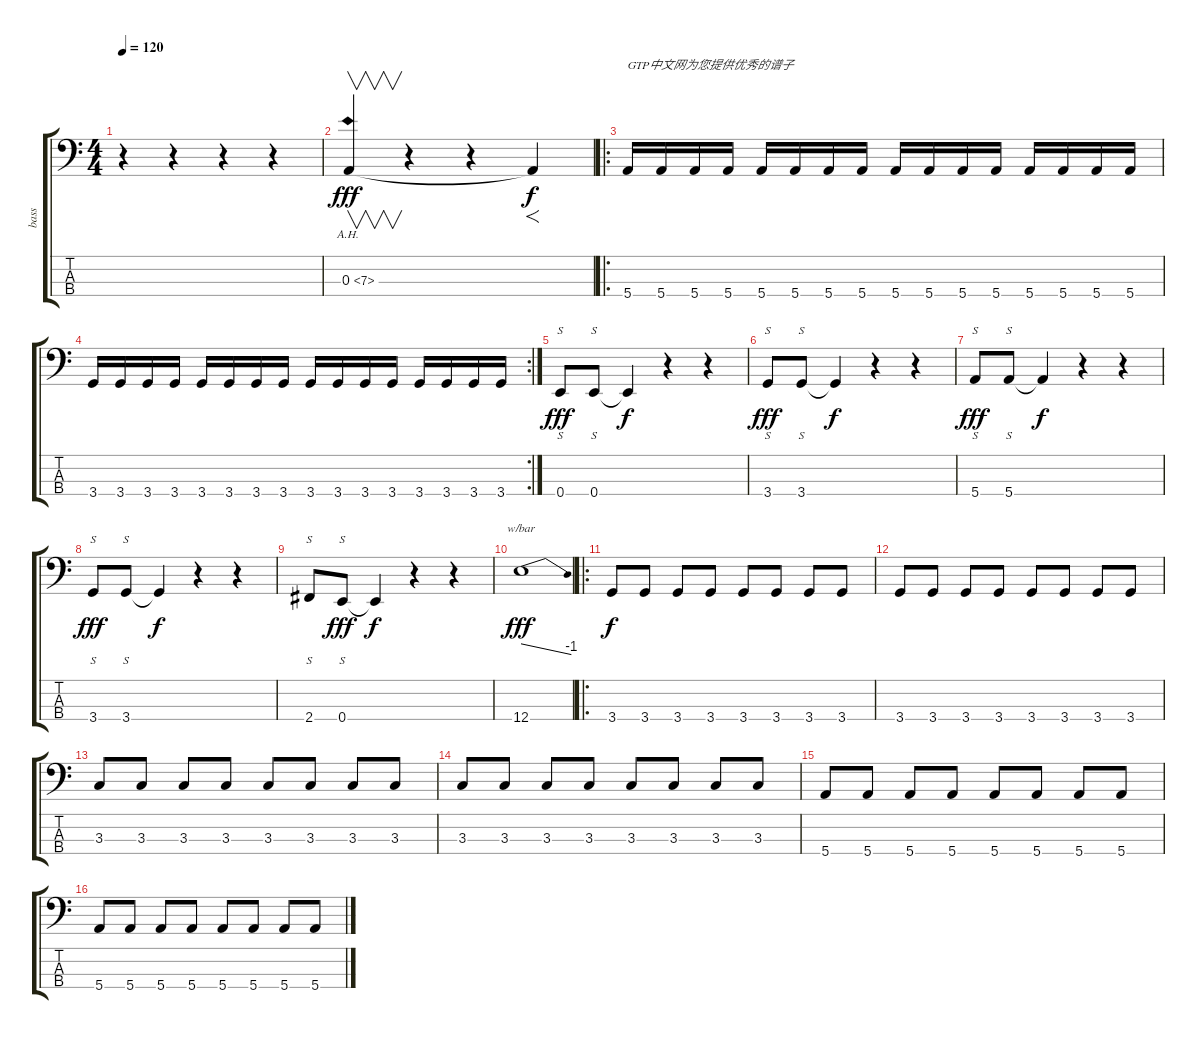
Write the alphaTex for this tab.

\track ("bass" "bass") {instrument electricbassfinger}
\staff {score tabs}
\tuning (G2 D2 A1 E1) {hide}
\ts (4 4)
\tempo 120
\clef f4
\ks c
r.4{dy fff instrument electricbassfinger} r.4 r.4 r.4 |
0.3{ah 7}.4{v} r.4 r.4 0.3{t}.4{f dy f} |
\ro
5.4.16{txt "GTP中文网为您提供优秀的谱子"} 5.4.16 5.4.16 5.4.16 5.4.16 5.4.16 5.4.16 5.4.16 5.4.16 5.4.16 5.4.16 5.4.16 5.4.16 5.4.16 5.4.16 5.4.16 |
\rc 2
3.4.16 3.4.16 3.4.16 3.4.16 3.4.16 3.4.16 3.4.16 3.4.16 3.4.16 3.4.16 3.4.16 3.4.16 3.4.16 3.4.16 3.4.16 3.4.16 |
0.4.8{s dy fff} 0.4.8{s} 0.4{t}.4{dy f} r.4 r.4 |
3.4.8{s dy fff} 3.4.8{s} 3.4{t}.4{dy f} r.4 r.4 |
5.4.8{s dy fff} 5.4.8{s} 5.4{t}.4{dy f} r.4 r.4 |
3.4.8{s dy fff} 3.4.8{s} 3.4{t}.4{dy f} r.4 r.4 |
2.4.8{s} 0.4.8{s dy fff} 0.4{t}.4{dy f} r.4 r.4 |
12.4.1{tbe (dive default 0 0 60 -4) dy fff} |
\ro
3.4.8{dy f} 3.4.8 3.4.8 3.4.8 3.4.8 3.4.8 3.4.8 3.4.8 |
3.4.8 3.4.8 3.4.8 3.4.8 3.4.8 3.4.8 3.4.8 3.4.8 |
3.3.8 3.3.8 3.3.8 3.3.8 3.3.8 3.3.8 3.3.8 3.3.8 |
3.3.8 3.3.8 3.3.8 3.3.8 3.3.8 3.3.8 3.3.8 3.3.8 |
5.4.8 5.4.8 5.4.8 5.4.8 5.4.8 5.4.8 5.4.8 5.4.8 |
5.4.8 5.4.8 5.4.8 5.4.8 5.4.8 5.4.8 5.4.8 5.4.8
